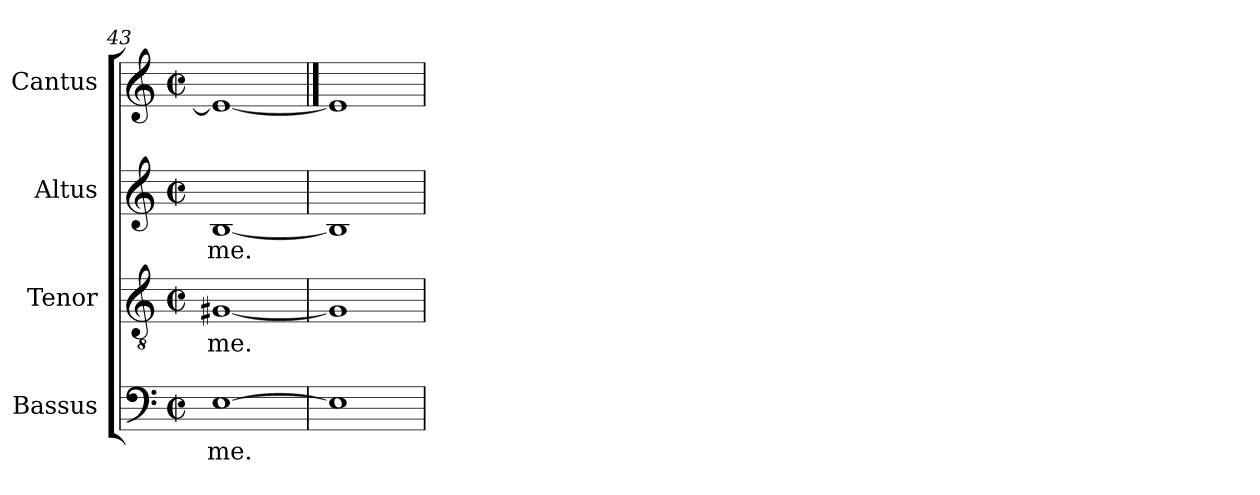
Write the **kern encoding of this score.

**kern	**text	**kern	**text	**kern	**text	**kern
*part4	*part4	*part3	*part3	*part2	*part2	*part1
*staff4	*staff4	*staff3	*staff3	*staff2	*staff2	*staff1
*I"Bassus	*	*I"Tenor	*	*I"Altus	*	*I"Cantus
*clefF4	*	*clefGv2	*	*clefG2	*	*clefG2
*M2/2	*	*M2/2	*	*M2/2	*	*M2/2
*met(c|)	*	*met(c|)	*	*met(c|)	*	*met(c|)
=43	=43	=43	=43	=43	=43	=43
!	!LO:LY:b:cj	!	!LO:LY:b:cj	!	!LO:LY:b:cj	!
[1E	me.	[1G#X	me.	[1B	me.	1e_
=44	==44	=44	==44	=44	==44	==44
1E]	.	1G#]	.	1B]	.	1e]
=	=	=	=	=	=	=
*-	*-	*-	*-	*-	*-	*-
